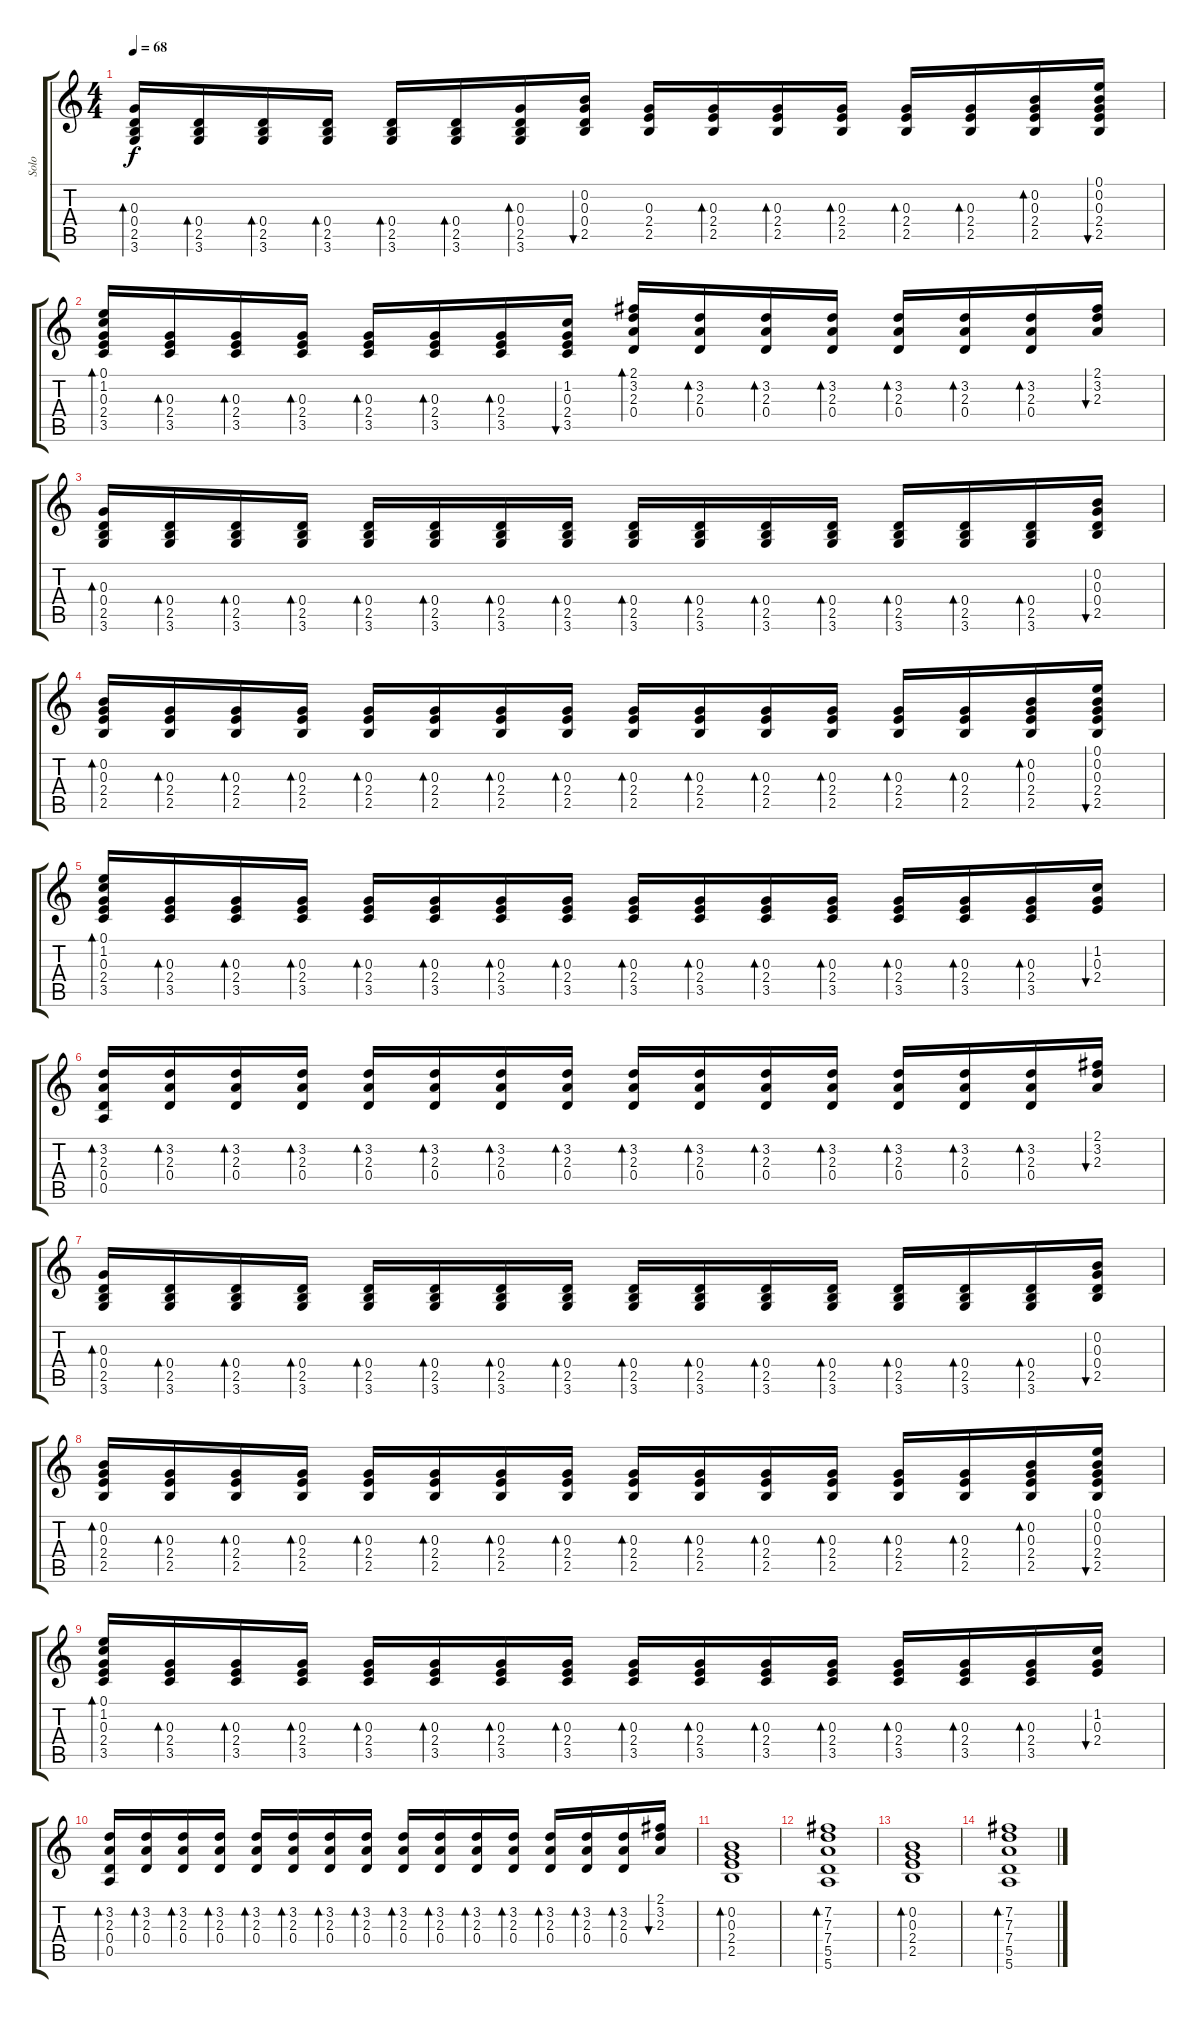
\track ("Solo" "Solo") {instrument overdrivenguitar}
\staff {score tabs}
\tuning (E4 B3 G3 D3 A2 E2) {hide}
\ts (4 4)
\tempo 68
\clef g2
\ks c
(0.3 0.4 2.5 3.6).16{bd 60 dy f volume 10 instrument acousticguitarnylon} (0.4 2.5 3.6).16{bd 60} (0.4 2.5 3.6).16{bd 60} (0.4 2.5 3.6).16{bd 60} (0.4 2.5 3.6).16{bd 60} (0.4 2.5 3.6).16{bd 60} (0.3 0.4 2.5 3.6).16{bd 60} (0.2 0.3 0.4 2.5).16{bu 30} (0.3 2.4 2.5).16 (0.3 2.4 2.5).16{bd 60} (0.3 2.4 2.5).16{bd 60} (0.3 2.4 2.5).16{bd 60} (0.3 2.4 2.5).16{bd 60} (0.3 2.4 2.5).16{bd 60} (0.2 0.3 2.4 2.5).16{bd 60} (0.1 0.2 0.3 2.4 2.5).16{bu 30} |
(0.1 1.2 0.3 2.4 3.5).16{bd 60} (0.3 2.4 3.5).16{bd 30} (0.3 2.4 3.5).16{bd 30} (0.3 2.4 3.5).16{bd 30} (0.3 2.4 3.5).16{bd 30} (0.3 2.4 3.5).16{bd 30} (0.3 2.4 3.5).16{bd 30} (1.2 0.3 2.4 3.5).16{bu 30} (2.1 3.2 2.3 0.4).16{bd 30} (3.2 2.3 0.4).16{bd 30} (3.2 2.3 0.4).16{bd 30} (3.2 2.3 0.4).16{bd 30} (3.2 2.3 0.4).16{bd 30} (3.2 2.3 0.4).16{bd 30} (3.2 2.3 0.4).16{bd 30} (2.1 3.2 2.3).16{bu 30} |
(0.3 0.4 2.5 3.6).16{bd 60} (0.4 2.5 3.6).16{bd 60} (0.4 2.5 3.6).16{bd 60} (0.4 2.5 3.6).16{bd 60} (0.4 2.5 3.6).16{bd 60} (0.4 2.5 3.6).16{bd 60} (0.4 2.5 3.6).16{bd 30} (0.4 2.5 3.6).16{bd 30} (0.4 2.5 3.6).16{bd 30} (0.4 2.5 3.6).16{bd 30} (0.4 2.5 3.6).16{bd 30} (0.4 2.5 3.6).16{bd 30} (0.4 2.5 3.6).16{bd 30} (0.4 2.5 3.6).16{bd 30} (0.4 2.5 3.6).16{bd 30} (0.2 0.3 0.4 2.5).16{bu 30} |
(0.2 0.3 2.4 2.5).16{bd 30} (0.3 2.4 2.5).16{bd 30} (0.3 2.4 2.5).16{bd 30} (0.3 2.4 2.5).16{bd 30} (0.3 2.4 2.5).16{bd 30} (0.3 2.4 2.5).16{bd 30} (0.3 2.4 2.5).16{bd 30} (0.3 2.4 2.5).16{bd 30} (0.3 2.4 2.5).16{bd 30} (0.3 2.4 2.5).16{bd 60} (0.3 2.4 2.5).16{bd 60} (0.3 2.4 2.5).16{bd 60} (0.3 2.4 2.5).16{bd 60} (0.3 2.4 2.5).16{bd 60} (0.2 0.3 2.4 2.5).16{bd 60} (0.1 0.2 0.3 2.4 2.5).16{bu 30} |
(0.1 1.2 0.3 2.4 3.5).16{bd 60} (0.3 2.4 3.5).16{bd 30} (0.3 2.4 3.5).16{bd 30} (0.3 2.4 3.5).16{bd 30} (0.3 2.4 3.5).16{bd 30} (0.3 2.4 3.5).16{bd 30} (0.3 2.4 3.5).16{bd 30} (0.3 2.4 3.5).16{bd 30} (0.3 2.4 3.5).16{bd 30} (0.3 2.4 3.5).16{bd 30} (0.3 2.4 3.5).16{bd 30} (0.3 2.4 3.5).16{bd 30} (0.3 2.4 3.5).16{bd 30} (0.3 2.4 3.5).16{bd 30} (0.3 2.4 3.5).16{bd 30} (1.2 0.3 2.4).16{bu 30} |
(3.2 2.3 0.4 0.5).16{bd 30} (3.2 2.3 0.4).16{bd 30} (3.2 2.3 0.4).16{bd 30} (3.2 2.3 0.4).16{bd 30} (3.2 2.3 0.4).16{bd 30} (3.2 2.3 0.4).16{bd 30} (3.2 2.3 0.4).16{bd 30} (3.2 2.3 0.4).16{bd 30} (3.2 2.3 0.4).16{bd 30} (3.2 2.3 0.4).16{bd 30} (3.2 2.3 0.4).16{bd 30} (3.2 2.3 0.4).16{bd 30} (3.2 2.3 0.4).16{bd 30} (3.2 2.3 0.4).16{bd 30} (3.2 2.3 0.4).16{bd 30} (2.1 3.2 2.3).16{bu 30} |
(0.3 0.4 2.5 3.6).16{bd 60} (0.4 2.5 3.6).16{bd 60} (0.4 2.5 3.6).16{bd 60} (0.4 2.5 3.6).16{bd 60} (0.4 2.5 3.6).16{bd 60} (0.4 2.5 3.6).16{bd 60} (0.4 2.5 3.6).16{bd 30} (0.4 2.5 3.6).16{bd 30} (0.4 2.5 3.6).16{bd 30} (0.4 2.5 3.6).16{bd 30} (0.4 2.5 3.6).16{bd 30} (0.4 2.5 3.6).16{bd 30} (0.4 2.5 3.6).16{bd 30} (0.4 2.5 3.6).16{bd 30} (0.4 2.5 3.6).16{bd 30} (0.2 0.3 0.4 2.5).16{bu 30} |
(0.2 0.3 2.4 2.5).16{bd 30} (0.3 2.4 2.5).16{bd 30} (0.3 2.4 2.5).16{bd 30} (0.3 2.4 2.5).16{bd 30} (0.3 2.4 2.5).16{bd 30} (0.3 2.4 2.5).16{bd 30} (0.3 2.4 2.5).16{bd 30} (0.3 2.4 2.5).16{bd 30} (0.3 2.4 2.5).16{bd 30} (0.3 2.4 2.5).16{bd 60} (0.3 2.4 2.5).16{bd 60} (0.3 2.4 2.5).16{bd 60} (0.3 2.4 2.5).16{bd 60} (0.3 2.4 2.5).16{bd 60} (0.2 0.3 2.4 2.5).16{bd 60} (0.1 0.2 0.3 2.4 2.5).16{bu 30} |
(0.1 1.2 0.3 2.4 3.5).16{bd 60} (0.3 2.4 3.5).16{bd 30} (0.3 2.4 3.5).16{bd 30} (0.3 2.4 3.5).16{bd 30} (0.3 2.4 3.5).16{bd 30} (0.3 2.4 3.5).16{bd 30} (0.3 2.4 3.5).16{bd 30} (0.3 2.4 3.5).16{bd 30} (0.3 2.4 3.5).16{bd 30} (0.3 2.4 3.5).16{bd 30} (0.3 2.4 3.5).16{bd 30} (0.3 2.4 3.5).16{bd 30} (0.3 2.4 3.5).16{bd 30} (0.3 2.4 3.5).16{bd 30} (0.3 2.4 3.5).16{bd 30} (1.2 0.3 2.4).16{bu 30} |
(3.2 2.3 0.4 0.5).16{bd 30} (3.2 2.3 0.4).16{bd 30} (3.2 2.3 0.4).16{bd 30} (3.2 2.3 0.4).16{bd 30} (3.2 2.3 0.4).16{bd 30} (3.2 2.3 0.4).16{bd 30} (3.2 2.3 0.4).16{bd 30} (3.2 2.3 0.4).16{bd 30} (3.2 2.3 0.4).16{bd 30} (3.2 2.3 0.4).16{bd 30} (3.2 2.3 0.4).16{bd 30} (3.2 2.3 0.4).16{bd 30} (3.2 2.3 0.4).16{bd 30} (3.2 2.3 0.4).16{bd 30} (3.2 2.3 0.4).16{bd 30} (2.1 3.2 2.3).16{bu 30} |
(0.2 0.3 2.4 2.5).1{bd 60} |
(7.2 7.3 7.4 5.5 5.6).1{bd 60} |
(0.2 0.3 2.4 2.5).1{bd 60} |
(7.2 7.3 7.4 5.5 5.6).1{bd 60}
